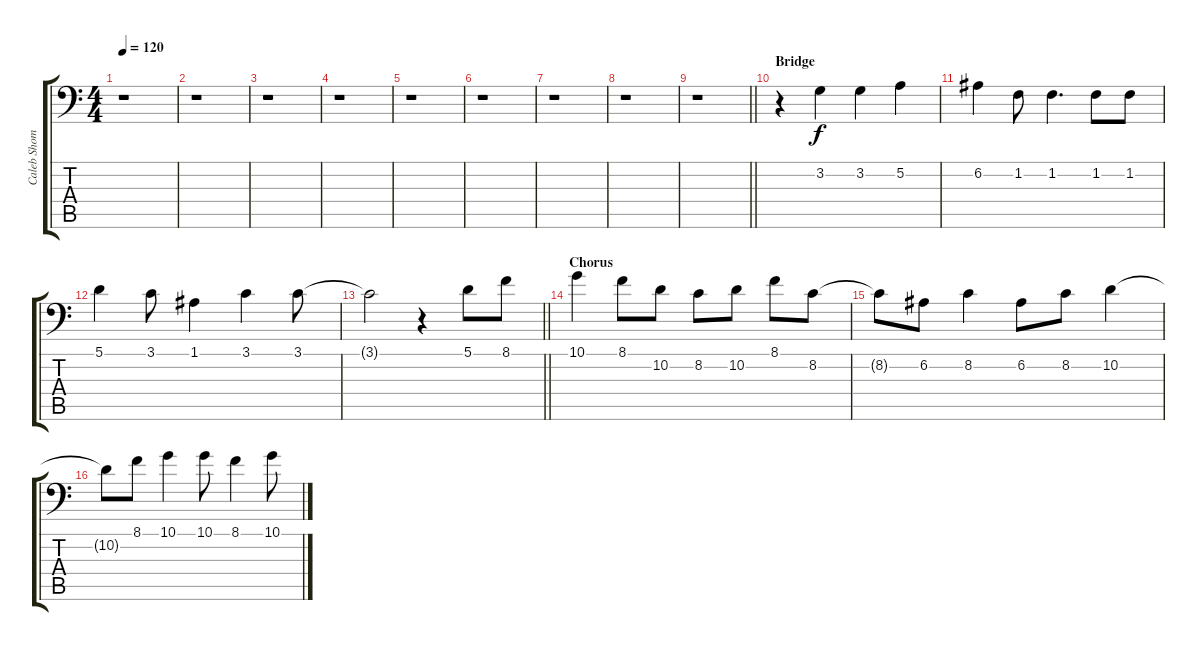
\track ("Caleb Shomo - Vocals" "Caleb Shom") {instrument violin}
\staff {score tabs}
\tuning (A3 E3 C3 G2 D2 G1) {hide}
\ts (4 4)
\tempo 120
\clef f4
\ks c
r.1{dy f} |
r.1 |
r.1 |
r.1 |
r.1 |
r.1 |
r.1 |
r.1 |
\barLineRight lightlight
r.1 |
\section ("" "Bridge")
r.4{volume 16} 3.2.4 3.2.4 5.2.4 |
6.2.4 1.2.8 1.2.4{d} 1.2.8 1.2.8 |
5.1.4 3.1.8 1.1.4 3.1.4 3.1.8 |
\barLineRight lightlight
3.1{t}.2 r.4 5.1.8 8.1.8 |
\section ("" "Chorus")
10.1.4 8.1.8 10.2.8 8.2.8 10.2.8 8.1.8 8.2.8 |
8.2{t}.8 6.2.8 8.2.4 6.2.8 8.2.8 10.2.4 |
10.2{t}.8 8.1.8 10.1.4 10.1.8 8.1.4 10.1.8
